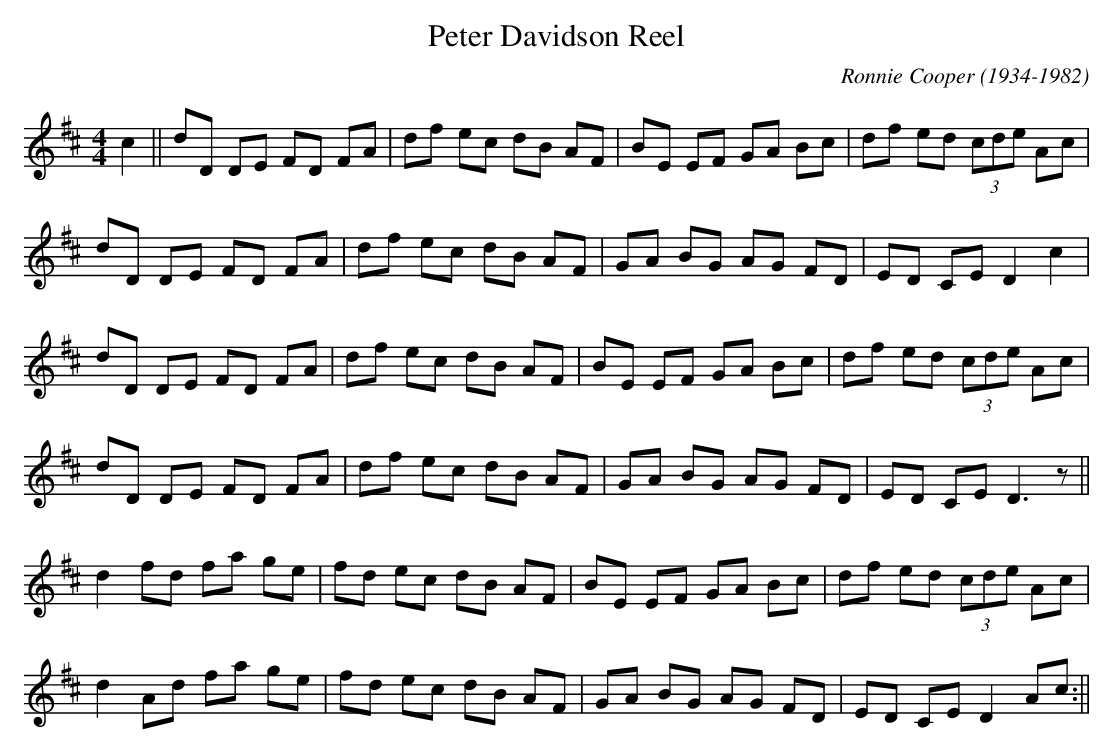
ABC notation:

X:1
T:Peter Davidson Reel
C:Ronnie Cooper (1934-1982)
M:4/4
L:1/8
K:D
c2||dD DE FD FA|df ec dB AF|BE EF GA Bc|df ed (3cde Ac|
dD DE FD FA|df ec dB AF|GA BG AG FD|ED CE D2 c2|
dD DE FD FA|df ec dB AF|BE EF GA Bc|df ed (3cde Ac|
dD DE FD FA|df ec dB AF|GA BG AG FD|ED CE D3z||
d2 fd fa ge|fd ec dB AF|BE EF GA Bc|df ed (3cde Ac|
d2 Ad fa ge|fd ec dB AF|GA BG AG FD|ED CE D2 Ac:||
